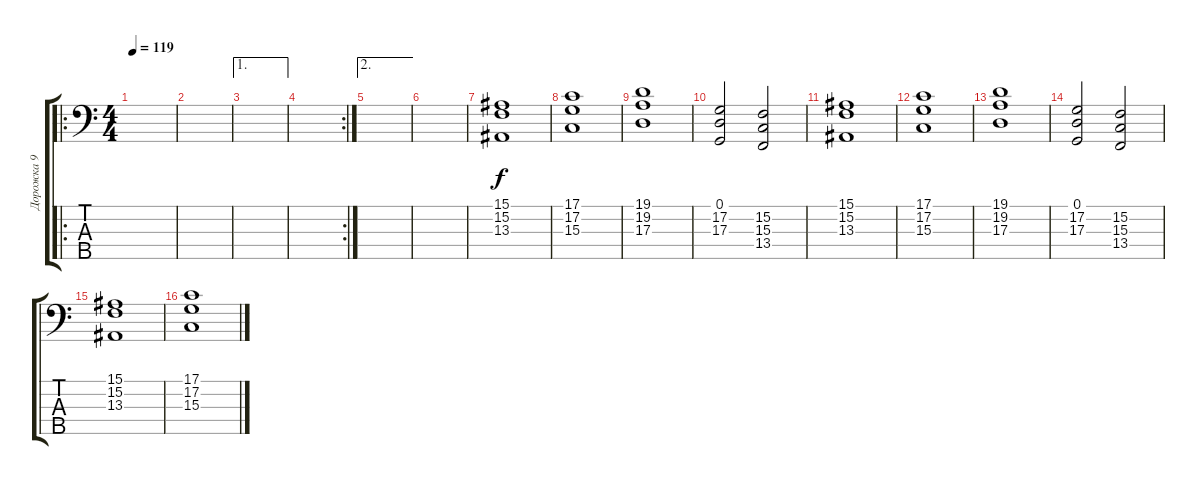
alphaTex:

\track ("Дорожка 9" "Дорожка 9") {instrument lead8bassandlead}
\staff {score tabs}
\tuning (G2 D2 A1 E1 B0) {hide}
\ro
\ts (4 4)
\tempo 119
\clef f4
\ks c
|
|
\ae 1
|
\rc 2
|
\ae 2
|
|
(15.1 15.2 13.3).1 |
(17.1 17.2 15.3).1 |
(19.1 19.2 17.3).1 |
(0.1 17.2 17.3).2 (15.2 15.3 13.4).2 |
(15.1 15.2 13.3).1 |
(17.1 17.2 15.3).1 |
(19.1 19.2 17.3).1 |
(0.1 17.2 17.3).2 (15.2 15.3 13.4).2 |
(15.1 15.2 13.3).1 |
(17.1 17.2 15.3).1
